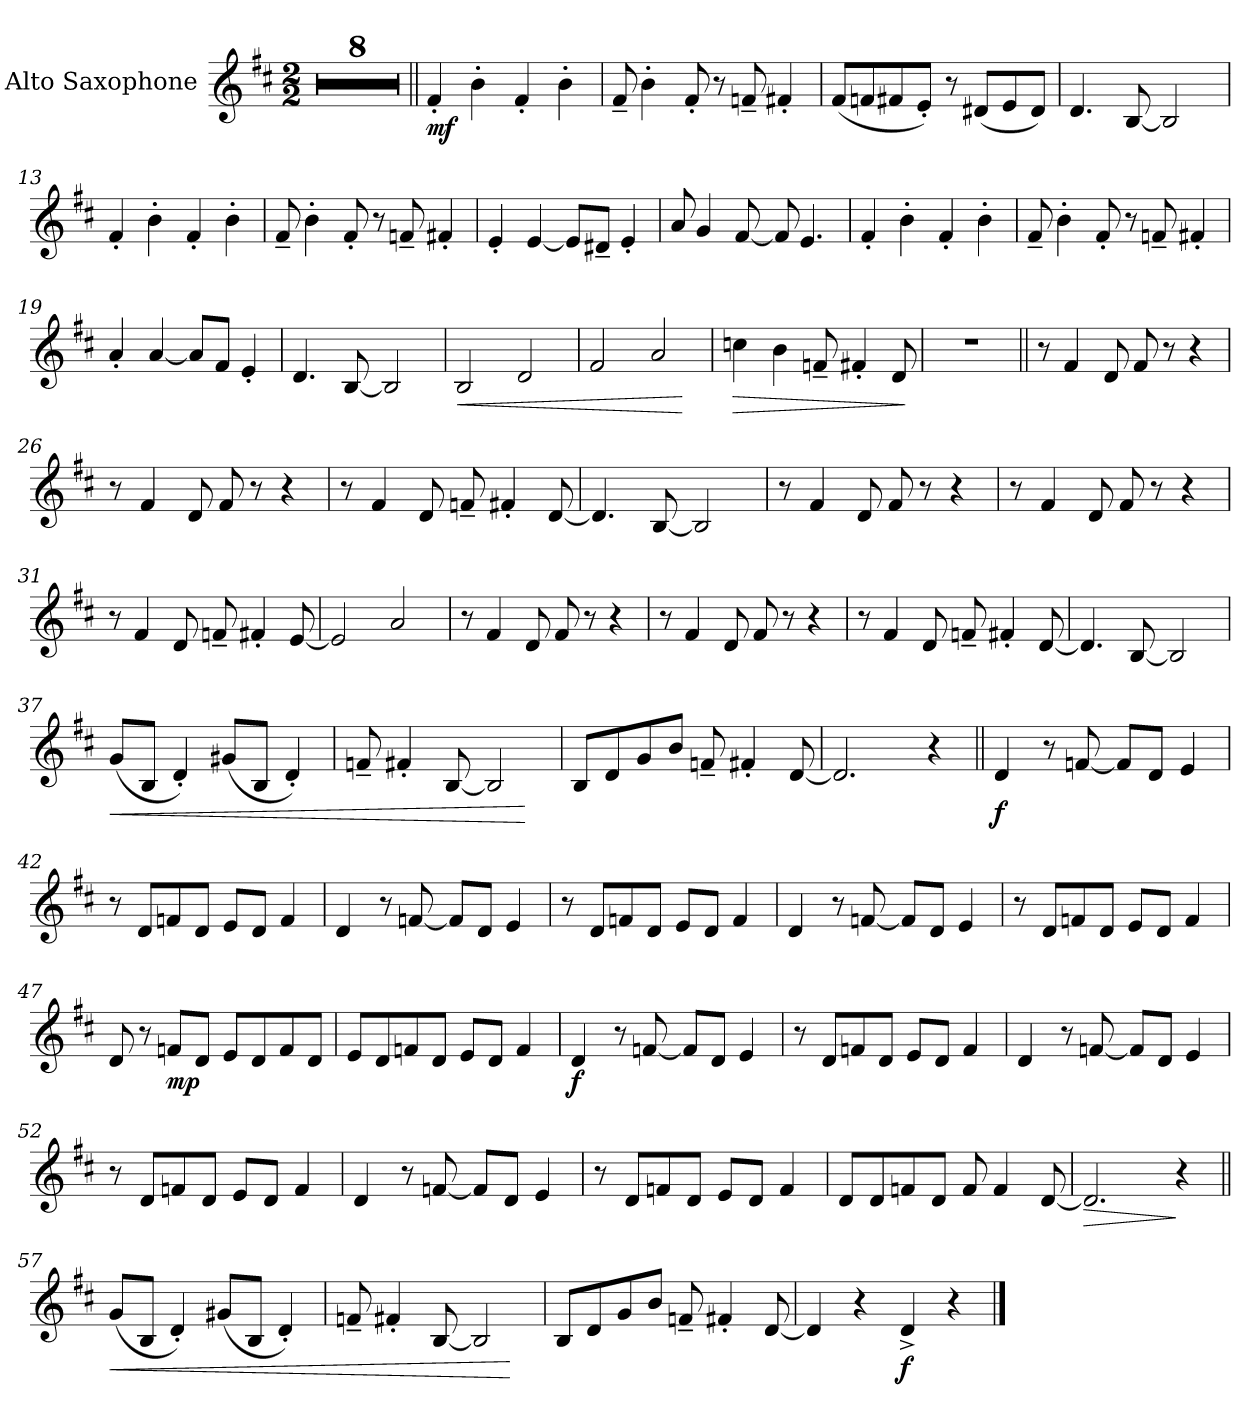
**kern	**dynam
*part1	*part1
*staff1	*staff1
*I"Alto Saxophone	*
*I'A. Sax	*
*clefG2	*
*ITrd5c9	*
*k[b-]	*
*M2/2	*
*MM224	*
=1	=1
1r	.
=2	=2
1r	.
=3	=3
1r	.
=4	=4
1r	.
=5	=5
1r	.
=6	=6
1r	.
=7	=7
1r	.
=8	=8
1r	.
=9||	=9||
!	!LO:DY:b
4A'/	mf
4d'\	.
4A'/	.
4d'\	.
=10	=10
8A~/	.
4d'\	.
8A'/	.
8r	.
8A-X~/	.
4An'/	.
=11	=11
(8A/L	.
8A-X/	.
8An/	.
8G'/J)	.
8r	.
(8F#X/L	.
8G/	.
8F#/J)	.
=12	=12
4.F/	.
[8D/	.
2D/]	.
!!LO:LB:g=z
=13	=13
4A'/	.
4d'\	.
4A'/	.
4d'\	.
=14	=14
8A~/	.
4d'\	.
8A'/	.
8r	.
8A-X~/	.
4An'/	.
=15	=15
4G'/	.
[4G/	.
8G/L]	.
8F#X~/J	.
4G'/	.
=16	=16
8c/	.
4B-/	.
[8A/	.
8A/]	.
4.G/	.
=17	=17
4A'/	.
4d'\	.
4A'/	.
4d'\	.
=18	=18
8A~/	.
4d'\	.
8A'/	.
8r	.
8A-X~/	.
4An'/	.
!!LO:LB:g=z
=19	=19
4c'/	.
[4c/	.
8c/L]	.
8A/J	.
4G'/	.
=20	=20
4.F/	.
[8D/	.
2D/]	.
=21	=21
!	!LO:HP:b
2D/	<
2F/	.
=22	=22
2A/	.
2c/	.
.	[
=23	=23
!	!LO:HP:b
4e-X\	>
4d\	.
8A-X~/	.
4An'/	.
8F/	.
.	]
=24	=24
1r	.
=25||	=25||
8r	.
4A/	.
8F/	.
8A/	.
8r	.
4r	.
!!LO:LB:g=z
=26	=26
8r	.
4A/	.
8F/	.
8A/	.
8r	.
4r	.
=27	=27
8r	.
4A/	.
8F/	.
8A-X~/	.
4An'/	.
[8F/	.
=28	=28
4.F/]	.
[8D/	.
2D/]	.
=29	=29
8r	.
4A/	.
8F/	.
8A/	.
8r	.
4r	.
=30	=30
8r	.
4A/	.
8F/	.
8A/	.
8r	.
4r	.
!!LO:LB:g=z
=31	=31
8r	.
4A/	.
8F/	.
8A-X~/	.
4An'/	.
[8G/	.
=32	=32
2G/]	.
2c/	.
=33	=33
8r	.
4A/	.
8F/	.
8A/	.
8r	.
4r	.
=34	=34
8r	.
4A/	.
8F/	.
8A/	.
8r	.
4r	.
=35	=35
8r	.
4A/	.
8F/	.
8A-X~/	.
4An'/	.
[8F/	.
!!LO:LB:g=z
=36	=36
4.F/]	.
[8D/	.
2D/]	.
=37	=37
!	!LO:HP:b
(8B-/L	<
8D/J	.
4F'/)	.
(8Bn/L	.
8D/J	.
4F'/)	.
=38	=38
8A-X~/	.
4An'/	.
[8D/	.
2D/]	.
.	[
=39	=39
8D/L	.
8F/	.
8B-/	.
8d/J	.
8A-X~/	.
4An'/	.
[8F/	.
=40	=40
2.F/]	.
4r	.
=41||	=41||
!	!LO:DY:b
4F/	f
8r	.
[8A-X/	.
8A-/L]	.
8F/J	.
4G/	.
!!LO:LB:g=z
=42	=42
8r	.
8F/L	.
8A-X/	.
8F/J	.
8G/L	.
8F/J	.
4A-/	.
=43	=43
4F/	.
8r	.
[8A-X/	.
8A-/L]	.
8F/J	.
4G/	.
=44	=44
8r	.
8F/L	.
8A-X/	.
8F/J	.
8G/L	.
8F/J	.
4A-/	.
=45	=45
4F/	.
8r	.
[8A-X/	.
8A-/L]	.
8F/J	.
4G/	.
=46	=46
8r	.
8F/L	.
8A-X/	.
8F/J	.
8G/L	.
8F/J	.
4A-/	.
!!LO:LB:g=z
=47	=47
8F/	.
8r	.
!	!LO:DY:b
8A-X/L	mp
8F/J	.
8G/L	.
8F/	.
8A-/	.
8F/J	.
=48	=48
8G/L	.
8F/	.
8A-X/	.
8F/J	.
8G/L	.
8F/J	.
4A-/	.
=49	=49
!	!LO:DY:b
4F/	f
8r	.
[8A-X/	.
8A-/L]	.
8F/J	.
4G/	.
=50	=50
8r	.
8F/L	.
8A-X/	.
8F/J	.
8G/L	.
8F/J	.
4A-/	.
=51	=51
4F/	.
8r	.
[8A-X/	.
8A-/L]	.
8F/J	.
4G/	.
!!LO:LB:g=z
=52	=52
8r	.
8F/L	.
8A-X/	.
8F/J	.
8G/L	.
8F/J	.
4A-/	.
=53	=53
4F/	.
8r	.
[8A-X/	.
8A-/L]	.
8F/J	.
4G/	.
=54	=54
8r	.
8F/L	.
8A-X/	.
8F/J	.
8G/L	.
8F/J	.
4A-/	.
=55	=55
8F/L	.
8F/	.
8A-X/	.
8F/J	.
8A-/	.
4A-/	.
[8F/	.
=56	=56
!	!LO:HP:b
2.F/]	>
4r	]
!!LO:LB:g=z
=57||	=57||
!	!LO:HP:b
(8B-/L	<
8D/J	.
4F'/)	.
(8Bn/L	.
8D/J	.
4F'/)	.
=58	=58
8A-X~/	.
4An'/	.
[8D/	.
2D/]	.
.	[
=59	=59
8D/L	.
8F/	.
8B-/	.
8d/J	.
8A-X~/	.
4An'/	.
[8F/	.
=60	=60
4F/]	.
4r	.
!	!LO:DY:b
4F^/	f
4r	.
==	==
*-	*-
